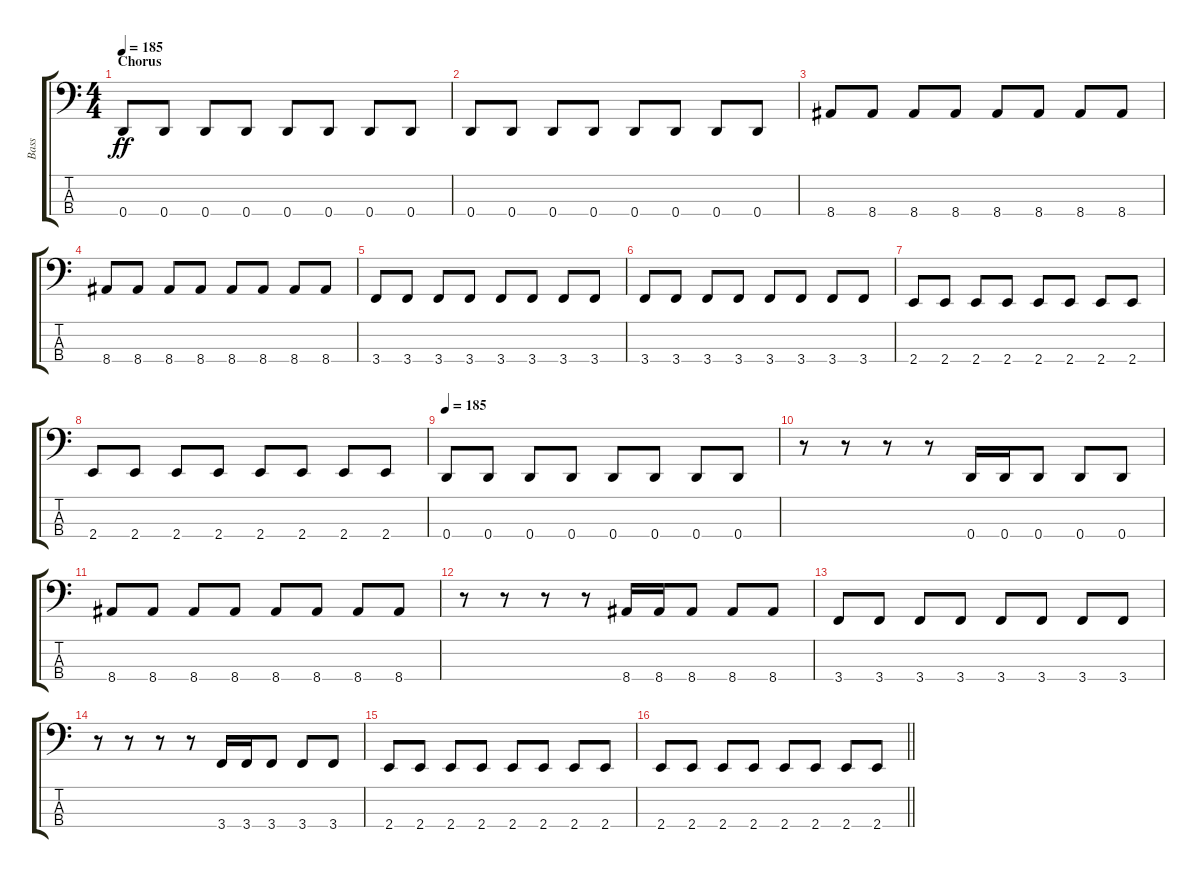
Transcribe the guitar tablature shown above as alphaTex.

\track ("Bass" "Bass") {instrument electricbassfinger}
\staff {score tabs}
\tuning (G2 D2 A1 D1) {hide}
\ts (4 4)
\section ("" "Chorus")
\tempo 185
\clef f4
\ks c
0.4.8{dy ff} 0.4.8 0.4.8 0.4.8 0.4.8 0.4.8 0.4.8 0.4.8 |
0.4.8 0.4.8 0.4.8 0.4.8 0.4.8 0.4.8 0.4.8 0.4.8 |
8.4.8 8.4.8 8.4.8 8.4.8 8.4.8 8.4.8 8.4.8 8.4.8 |
8.4.8 8.4.8 8.4.8 8.4.8 8.4.8 8.4.8 8.4.8 8.4.8 |
3.4.8 3.4.8 3.4.8 3.4.8 3.4.8 3.4.8 3.4.8 3.4.8 |
3.4.8 3.4.8 3.4.8 3.4.8 3.4.8 3.4.8 3.4.8 3.4.8 |
2.4.8 2.4.8 2.4.8 2.4.8 2.4.8 2.4.8 2.4.8 2.4.8 |
2.4.8 2.4.8 2.4.8 2.4.8 2.4.8 2.4.8 2.4.8 2.4.8 |
\tempo 185
0.4.8 0.4.8 0.4.8 0.4.8 0.4.8 0.4.8 0.4.8 0.4.8 |
r.8 r.8 r.8 r.8 0.4.16 0.4.16 0.4.8 0.4.8 0.4.8 |
8.4.8 8.4.8 8.4.8 8.4.8 8.4.8 8.4.8 8.4.8 8.4.8 |
r.8 r.8 r.8 r.8 8.4.16 8.4.16 8.4.8 8.4.8 8.4.8 |
3.4.8 3.4.8 3.4.8 3.4.8 3.4.8 3.4.8 3.4.8 3.4.8 |
r.8 r.8 r.8 r.8 3.4.16 3.4.16 3.4.8 3.4.8 3.4.8 |
2.4.8 2.4.8 2.4.8 2.4.8 2.4.8 2.4.8 2.4.8 2.4.8 |
\barLineRight lightlight
2.4.8 2.4.8 2.4.8 2.4.8 2.4.8 2.4.8 2.4.8 2.4.8
